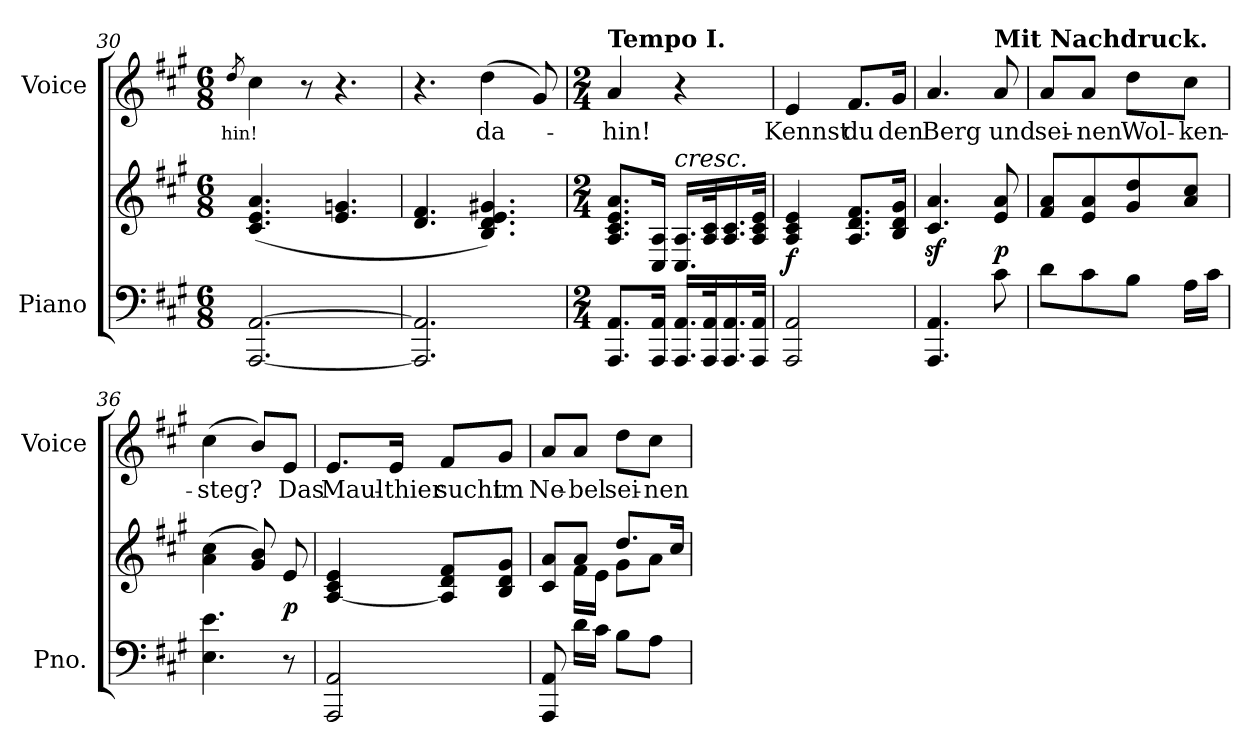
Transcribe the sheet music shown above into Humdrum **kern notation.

**kern	**kern	**dynam	**kern	**text
*part2	*part2	*part2	*part1	*part1
*staff3	*staff2	*staff2/3	*staff1	*staff1
*I"Piano	*	*	*I"Voice	*
*I'Pno.	*	*	*I'Voice	*
*clefF4	*clefG2	*	*clefG2	*
*k[f#c#g#]	*k[f#c#g#]	*	*k[f#c#g#]	*
*A:	*A:	*	*A:	*
*M6/8	*M6/8	*	*M6/8	*
=30	=30	=30	=30	=30
!	!	!	!	!LO:LY:b:color=#000000
.	.	.	8qddi/	-hin!
[<2.AAAi/ [>2.AAi	(4.c#i/ 4.ei 4.ai	.	4cc#i\	.
.	.	.	8r	.
.	4.ei/ 4.gni	.	4.r	.
=31	=31	=31	=31	=31
2.AAAi/] 2.AAi]	4.di/ 4.f#i	.	4.r	.
!	!	!	!	!LO:LY:b:color=#000000
.	4.Bi/ 4.di 4.ei 4.g#Xi)	.	(4ddi\	da-
.	.	.	8g#i/)	.
!!LO:LB:g=z
=32	=32	=32	=32	=32
*M2/4	*M2/4	*	*M2/4	*
!	!	!	!LO:TX:a:B:t=Tempo I.	!
!	!	!	!	!LO:LY:b:color=#000000
8.AAAi/ 8.AAiL	8.Ai/ 8.c#i 8.ei 8.aiL	.	4ai/	-hin!
16AAAi/ 16AAiJk	16C#i/ 16AiJk	.	.	.
!	!LO:TX:a:i:t=cresc.	!	!	!
16.AAAi/ 16.AAiLL	16.C#i/ 16.AiLL	.	4r	.
32AAAi/ 32AAik	32Ai/ 32c#ik	.	.	.
16.AAAi/ 16.AAi	16.Ai/ 16.c#i	.	.	.
32AAAi/ 32AAiJJk	32Ai/ 32c#i 32eiJJk	.	.	.
=33	=33	=33	=33	=33
!	!	!	!	!LO:LY:b:color=#000000
2AAAi/ 2AAi	4Ai/ 4c#i 4ei	f	4ei/	Kennst
!	!	!	!	!LO:LY:b:color=#000000
.	8.Ai/ 8.di 8.f#iL	.	8.f#i/L	du
!	!	!	!	!LO:LY:b:color=#000000
.	16Bi/ 16di 16g#iJk	.	16g#i/Jk	den
=34	=34	=34	=34	=34
!	!	!	!	!LO:LY:b:color=#000000
4.AAAi/ 4.AAi	4.c#i/z 4.aiz	.	4.ai/	Berg
!	!	!	!LO:TX:a:B:t=Mit Nachdruck.	!
!	!	!	!	!LO:LY:b:color=#000000
8c#i\	8ei/ 8ai	p	8ai/	und
=35	=35	=35	=35	=35
!	!	!	!	!LO:LY:b:color=#000000
8di\L	8f#i/ 8aiL	.	8ai/L	sei-
!	!	!	!	!LO:LY:b:color=#000000
8c#i\	8ei/ 8ai	.	8ai/J	-nen
!	!	!	!	!LO:LY:b:color=#000000
8Bi\J	8g#i/ 8ddi	.	8ddi\L	Wol-
!	!	!	!	!LO:LY:b:color=#000000
16Ai\LL	8ai/ 8cc#iJ	.	8cc#i\J	-ken-
16c#i\JJ	.	.	.	.
=36	=36	=36	=36	=36
!	!	!	!	!LO:LY:b:color=#000000
4.Ei\ 4.ei	(4ai\ 4cc#i	.	(4cc#i\	-steg?
.	8g#i/ 8bi)	.	8bi/L)	.
!	!	!	!	!LO:LY:b:color=#000000
8r	8ei/	p	8ei/J	Das
=37	=37	=37	=37	=37
!	!	!	!	!LO:LY:b:color=#000000
2AAAi/ 2AAi	[<4Ai/ 4c#i 4ei	.	8.ei/L	Maul-
!	!	!	!	!LO:LY:b:color=#000000
.	.	.	16ei/Jk	-thier
!	!	!	!	!LO:LY:b:color=#000000
.	8Ai/] 8di 8f#iL	.	8f#i/L	sucht
!	!	!	!	!LO:LY:b:color=#000000
.	8Bi/ 8di 8g#iJ	.	8g#i/J	im
=38	=38	=38	=38	=38
*	*^	*	*	*
!	!	!	!	!	!LO:LY:b:color=#000000
8AAAi/ 8AAi	8c#i/ 8aiL	8ryy	.	8ai/L	Ne-
!	!	!	!	!	!LO:LY:b:color=#000000
16di\LL	8ai/J	16f#i\LL	.	8ai/J	-bel
16c#i\JJ	.	16ei\JJ	.	.	.
!	!	!	!	!	!LO:LY:b:color=#000000
8Bi\L	8.ddi/L	8g#i\L	.	8ddi\L	sei-
!	!	!	!	!	!LO:LY:b:color=#000000
8Ai\J	.	8ai\J	.	8cc#i\J	-nen
.	16cc#i/Jk	.	.	.	.
*	*v	*v	*	*	*
=	=	=	=	=
*-	*-	*-	*-	*-
